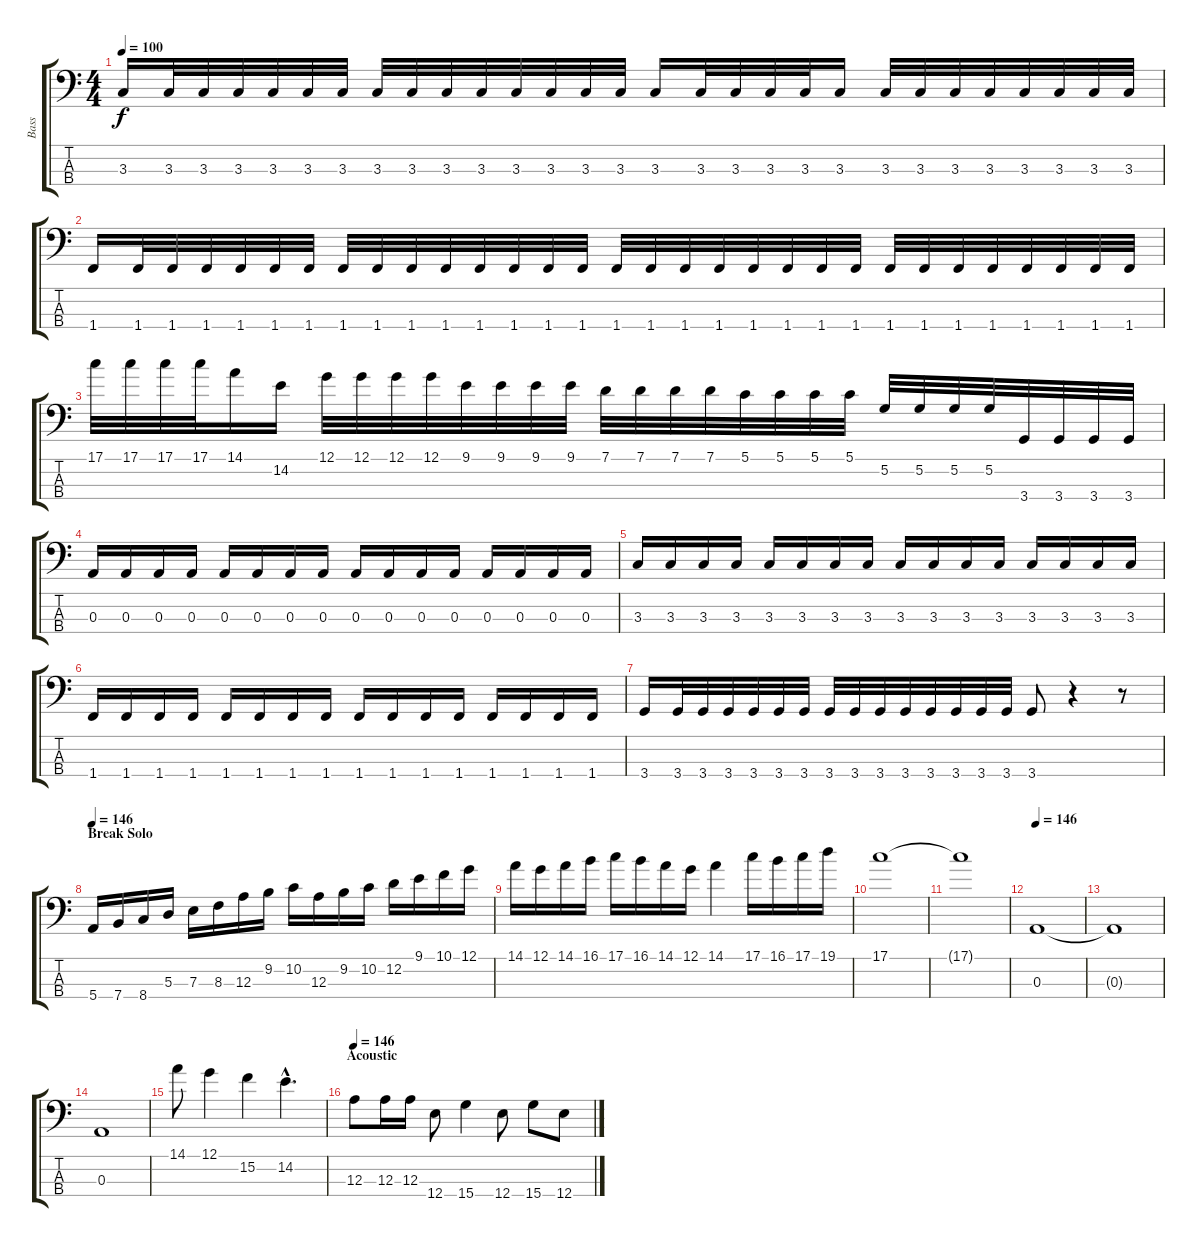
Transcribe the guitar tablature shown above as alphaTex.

\track ("Bass" "Bass") {instrument electricbassfinger}
\staff {score tabs}
\tuning (G2 D2 A1 E1) {hide}
\ts (4 4)
\tempo 100
\clef f4
\ks c
3.3.16{dy f} 3.3.32 3.3.32 3.3.32 3.3.32 3.3.32 3.3.32 3.3.32 3.3.32 3.3.32 3.3.32 3.3.32 3.3.32 3.3.32 3.3.32 3.3.16 3.3.32 3.3.32 3.3.32 3.3.32 3.3.16 3.3.32 3.3.32 3.3.32 3.3.32 3.3.32 3.3.32 3.3.32 3.3.32 |
1.4.16 1.4.32 1.4.32 1.4.32 1.4.32 1.4.32 1.4.32 1.4.32 1.4.32 1.4.32 1.4.32 1.4.32 1.4.32 1.4.32 1.4.32 1.4.32 1.4.32 1.4.32 1.4.32 1.4.32 1.4.32 1.4.32 1.4.32 1.4.32 1.4.32 1.4.32 1.4.32 1.4.32 1.4.32 1.4.32 1.4.32 |
17.1.32 17.1.32 17.1.32 17.1.32 14.1.16 14.2.16 12.1.32 12.1.32 12.1.32 12.1.32 9.1.32 9.1.32 9.1.32 9.1.32 7.1.32 7.1.32 7.1.32 7.1.32 5.1.32 5.1.32 5.1.32 5.1.32 5.2.32 5.2.32 5.2.32 5.2.32 3.4.32 3.4.32 3.4.32 3.4.32 |
0.3.16 0.3.16 0.3.16 0.3.16 0.3.16 0.3.16 0.3.16 0.3.16 0.3.16 0.3.16 0.3.16 0.3.16 0.3.16 0.3.16 0.3.16 0.3.16 |
3.3.16 3.3.16 3.3.16 3.3.16 3.3.16 3.3.16 3.3.16 3.3.16 3.3.16 3.3.16 3.3.16 3.3.16 3.3.16 3.3.16 3.3.16 3.3.16 |
1.4.16 1.4.16 1.4.16 1.4.16 1.4.16 1.4.16 1.4.16 1.4.16 1.4.16 1.4.16 1.4.16 1.4.16 1.4.16 1.4.16 1.4.16 1.4.16 |
3.4.16 3.4.32 3.4.32 3.4.32 3.4.32 3.4.32 3.4.32 3.4.32 3.4.32 3.4.32 3.4.32 3.4.32 3.4.32 3.4.32 3.4.32 3.4.8 r.4 r.8 |
\section ("" "Break Solo")
\tempo 146
5.4.16 7.4.16 8.4.16 5.3.16 7.3.16 8.3.16 12.3.16 9.2.16 10.2.16 12.3.16 9.2.16 10.2.16 12.2.16 9.1.16 10.1.16 12.1.16 |
14.1.16 12.1.16 14.1.16 16.1.16 17.1.16 16.1.16 14.1.16 12.1.16 14.1.4 17.1.16 16.1.16 17.1.16 19.1.16 |
17.1.1 |
17.1{t}.1 |
\tempo 146
0.3.1 |
0.3{t}.1 |
0.3.1 |
14.1.8 12.1.4 15.2.4 14.2{hac}.4{d} |
\section ("" "Acoustic")
\tempo 146
12.3.8 12.3.16 12.3.16 12.4.8 15.4.4 12.4.8 15.4.8 12.4.8
